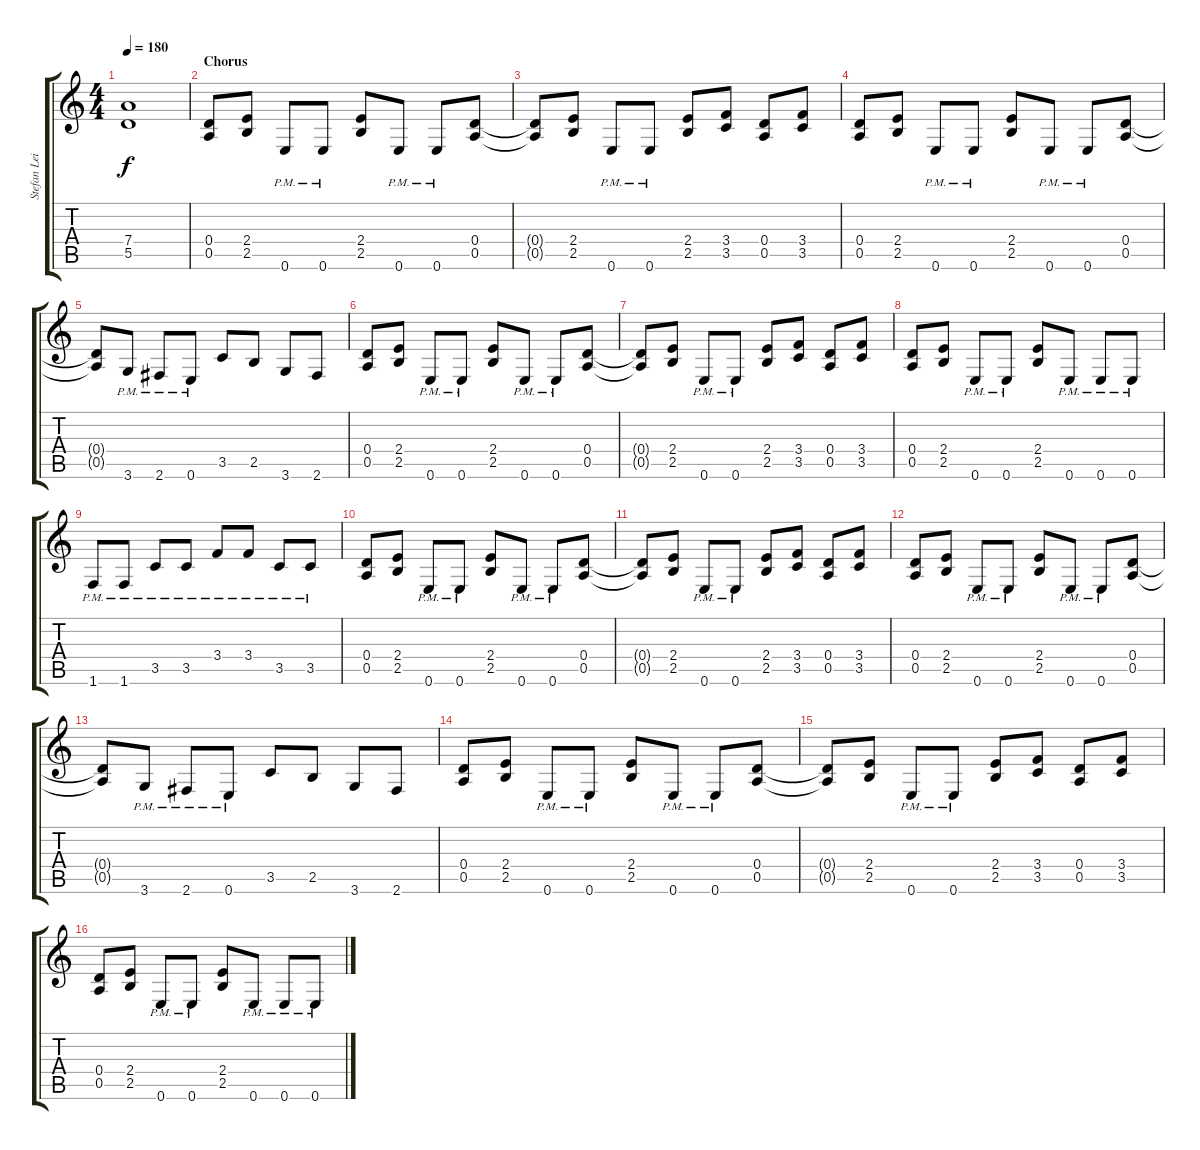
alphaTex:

\track ("Stefan Leibing Guitar" "Stefan Lei") {instrument distortionguitar}
\staff {score tabs}
\tuning (E4 B3 G3 D3 A2 E2) {hide}
\ts (4 4)
\tempo 180
\clef g2
\ks c
(7.4 5.5).1{dy f} |
\section ("" "Chorus")
(0.4 0.5).8 (2.4 2.5).8 0.6{pm}.8 0.6{pm}.8 (2.4 2.5).8 0.6{pm}.8 0.6{pm}.8 (0.4 0.5).8 |
(0.4{t} 0.5{t}).8 (2.4 2.5).8 0.6{pm}.8 0.6{pm}.8 (2.4 2.5).8 (3.4 3.5).8 (0.4 0.5).8 (3.4 3.5).8 |
(0.4 0.5).8 (2.4 2.5).8 0.6{pm}.8 0.6{pm}.8 (2.4 2.5).8 0.6{pm}.8 0.6{pm}.8 (0.4 0.5).8 |
(0.4{t} 0.5{t}).8 3.6{pm}.8 2.6{pm}.8 0.6{pm}.8 3.5.8 2.5.8 3.6.8 2.6.8 |
(0.4 0.5).8 (2.4 2.5).8 0.6{pm}.8 0.6{pm}.8 (2.4 2.5).8 0.6{pm}.8 0.6{pm}.8 (0.4 0.5).8 |
(0.4{t} 0.5{t}).8 (2.4 2.5).8 0.6{pm}.8 0.6{pm}.8 (2.4 2.5).8 (3.4 3.5).8 (0.4 0.5).8 (3.4 3.5).8 |
(0.4 0.5).8 (2.4 2.5).8 0.6{pm}.8 0.6{pm}.8 (2.4 2.5).8 0.6{pm}.8 0.6{pm}.8 0.6{pm}.8 |
1.6{pm}.8 1.6{pm}.8 3.5{pm}.8 3.5{pm}.8 3.4{pm}.8 3.4{pm}.8 3.5{pm}.8 3.5{pm}.8 |
(0.4 0.5).8 (2.4 2.5).8 0.6{pm}.8 0.6{pm}.8 (2.4 2.5).8 0.6{pm}.8 0.6{pm}.8 (0.4 0.5).8 |
(0.4{t} 0.5{t}).8 (2.4 2.5).8 0.6{pm}.8 0.6{pm}.8 (2.4 2.5).8 (3.4 3.5).8 (0.4 0.5).8 (3.4 3.5).8 |
(0.4 0.5).8 (2.4 2.5).8 0.6{pm}.8 0.6{pm}.8 (2.4 2.5).8 0.6{pm}.8 0.6{pm}.8 (0.4 0.5).8 |
(0.4{t} 0.5{t}).8 3.6{pm}.8 2.6{pm}.8 0.6{pm}.8 3.5.8 2.5.8 3.6.8 2.6.8 |
(0.4 0.5).8 (2.4 2.5).8 0.6{pm}.8 0.6{pm}.8 (2.4 2.5).8 0.6{pm}.8 0.6{pm}.8 (0.4 0.5).8 |
(0.4{t} 0.5{t}).8 (2.4 2.5).8 0.6{pm}.8 0.6{pm}.8 (2.4 2.5).8 (3.4 3.5).8 (0.4 0.5).8 (3.4 3.5).8 |
(0.4 0.5).8 (2.4 2.5).8 0.6{pm}.8 0.6{pm}.8 (2.4 2.5).8 0.6{pm}.8 0.6{pm}.8 0.6{pm}.8
